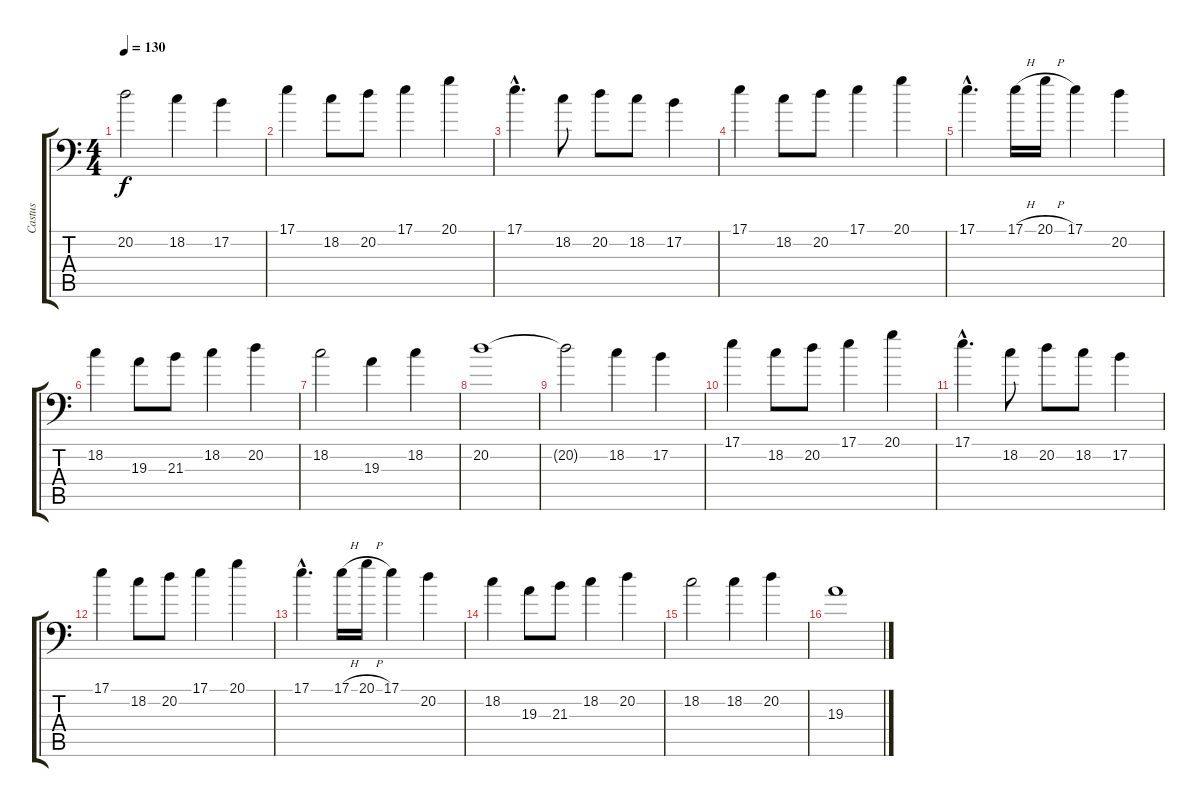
\track ("Castus" "Castus") {instrument bagpipe}
\staff {score tabs}
\tuning (B3 Gb3 D3 A2 E2 A1) {hide}
\ts (4 4)
\tempo 130
\clef f4
\ks c
20.2.2{dy f} 18.2.4 17.2.4 |
17.1.4 18.2.8 20.2.8 17.1.4 20.1.4 |
17.1{hac}.4{d} 18.2.8 20.2.8 18.2.8 17.2.4 |
17.1.4 18.2.8 20.2.8 17.1.4 20.1.4 |
17.1{hac}.4{d} 17.1{h}.16 20.1{h}.16 17.1.4 20.2.4 |
18.2.4 19.3.8 21.3.8 18.2.4 20.2.4 |
18.2.2 19.3.4 18.2.4 |
20.2.1 |
20.2{t}.2 18.2.4 17.2.4 |
17.1.4 18.2.8 20.2.8 17.1.4 20.1.4 |
17.1{hac}.4{d} 18.2.8 20.2.8 18.2.8 17.2.4 |
17.1.4 18.2.8 20.2.8 17.1.4 20.1.4 |
17.1{hac}.4{d} 17.1{h}.16 20.1{h}.16 17.1.4 20.2.4 |
18.2.4 19.3.8 21.3.8 18.2.4 20.2.4 |
18.2.2 18.2.4 20.2.4 |
19.3.1
